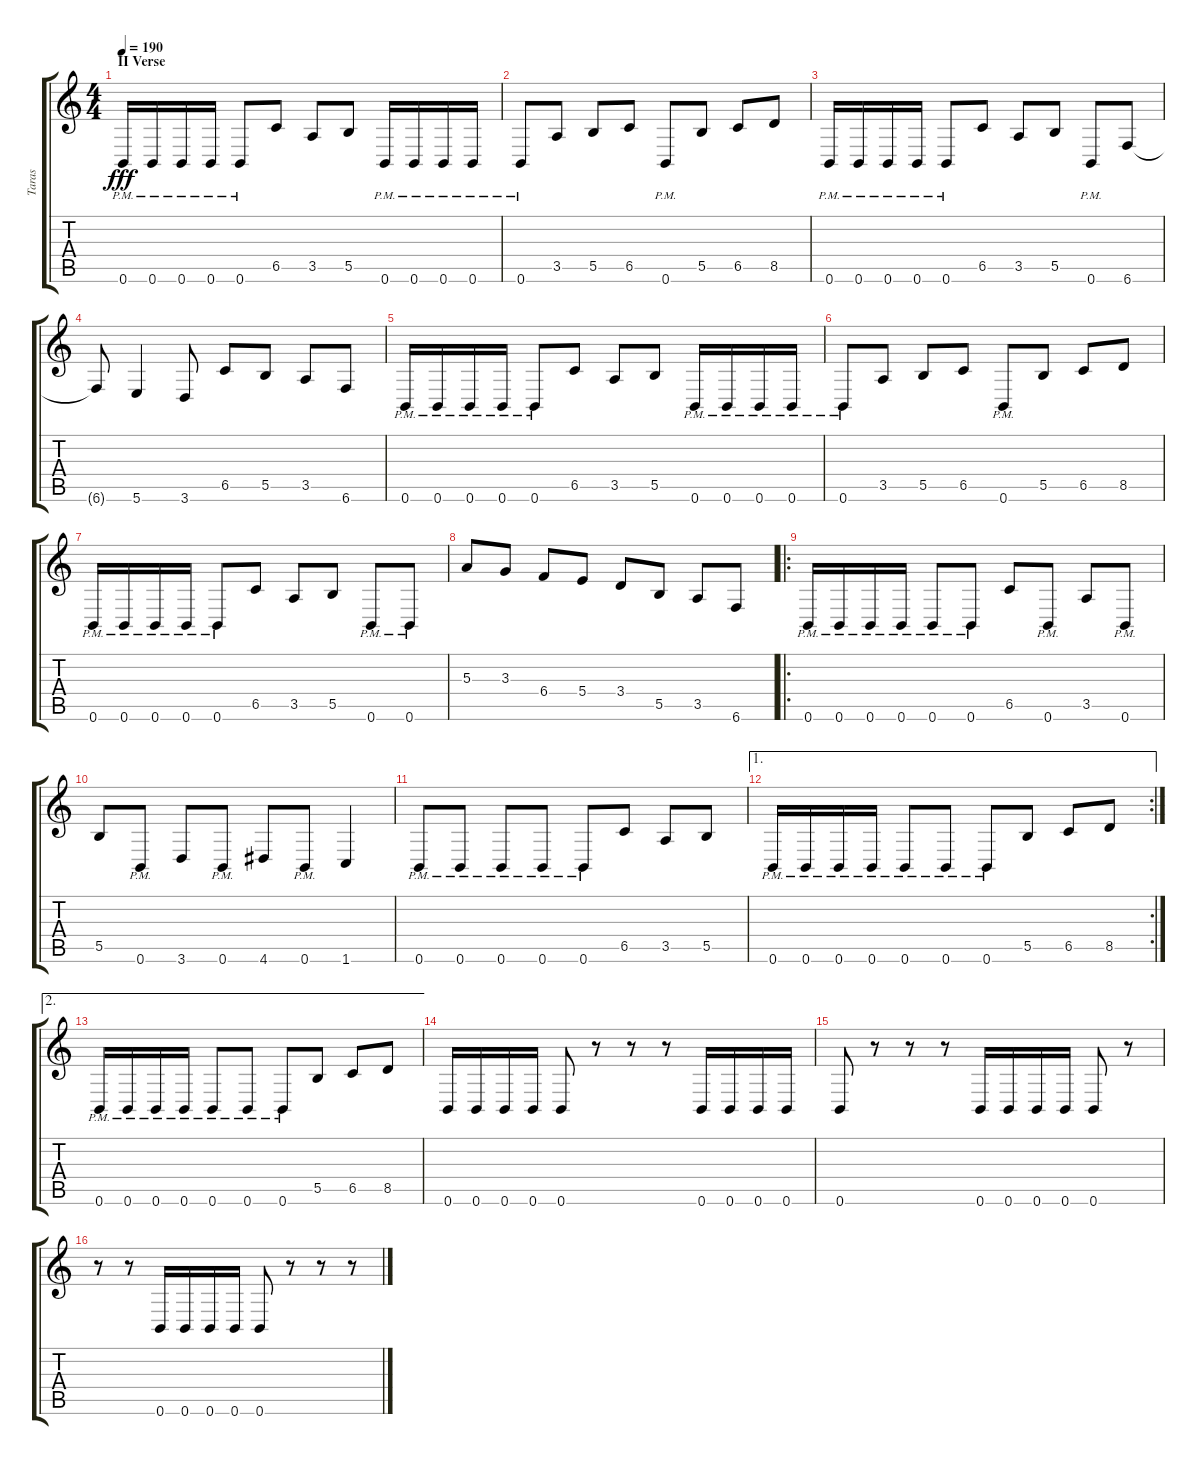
\track ("Taras" "Taras") {instrument distortionguitar}
\staff {score tabs}
\tuning (Db4 Ab3 E3 B2 Gb2 B1) {hide}
\ts (4 4)
\section ("" "II Verse")
\tempo 190
\clef g2
\ks c
0.6{pm}.16{dy fff} 0.6{pm}.16 0.6{pm}.16 0.6{pm}.16 0.6{pm}.8 6.5.8 3.5.8 5.5.8 0.6{pm}.16 0.6{pm}.16 0.6{pm}.16 0.6{pm}.16 |
0.6{pm}.8 3.5.8 5.5.8 6.5.8 0.6{pm}.8 5.5.8 6.5.8 8.5.8 |
0.6{pm}.16 0.6{pm}.16 0.6{pm}.16 0.6{pm}.16 0.6{pm}.8 6.5.8 3.5.8 5.5.8 0.6{pm}.8 6.6.8 |
6.6{t}.8 5.6.4 3.6.8 6.5.8 5.5.8 3.5.8 6.6.8 |
0.6{pm}.16 0.6{pm}.16 0.6{pm}.16 0.6{pm}.16 0.6{pm}.8 6.5.8 3.5.8 5.5.8 0.6{pm}.16 0.6{pm}.16 0.6{pm}.16 0.6{pm}.16 |
0.6{pm}.8 3.5.8 5.5.8 6.5.8 0.6{pm}.8 5.5.8 6.5.8 8.5.8 |
0.6{pm}.16 0.6{pm}.16 0.6{pm}.16 0.6{pm}.16 0.6{pm}.8 6.5.8 3.5.8 5.5.8 0.6{pm}.8 0.6{pm}.8 |
5.3.8 3.3.8 6.4.8 5.4.8 3.4.8 5.5.8 3.5.8 6.6.8 |
\ro
0.6{pm}.16 0.6{pm}.16 0.6{pm}.16 0.6{pm}.16 0.6{pm}.8 0.6{pm}.8 6.5.8 0.6{pm}.8 3.5.8 0.6{pm}.8 |
5.5.8 0.6{pm}.8 3.6.8 0.6{pm}.8 4.6.8 0.6{pm}.8 1.6.4 |
0.6{pm}.8 0.6{pm}.8 0.6{pm}.8 0.6{pm}.8 0.6{pm}.8 6.5.8 3.5.8 5.5.8 |
\ae 1
\rc 2
0.6{pm}.16 0.6{pm}.16 0.6{pm}.16 0.6{pm}.16 0.6{pm}.8 0.6{pm}.8 0.6{pm}.8 5.5.8 6.5.8 8.5.8 |
\ae 2
0.6{pm}.16 0.6{pm}.16 0.6{pm}.16 0.6{pm}.16 0.6{pm}.8 0.6{pm}.8 0.6{pm}.8 5.5.8 6.5.8 8.5.8 |
0.6.16 0.6.16 0.6.16 0.6.16 0.6.8 r.8 r.8 r.8 0.6.16 0.6.16 0.6.16 0.6.16 |
0.6.8 r.8 r.8 r.8 0.6.16 0.6.16 0.6.16 0.6.16 0.6.8 r.8 |
r.8 r.8 0.6.16 0.6.16 0.6.16 0.6.16 0.6.8 r.8 r.8 r.8
